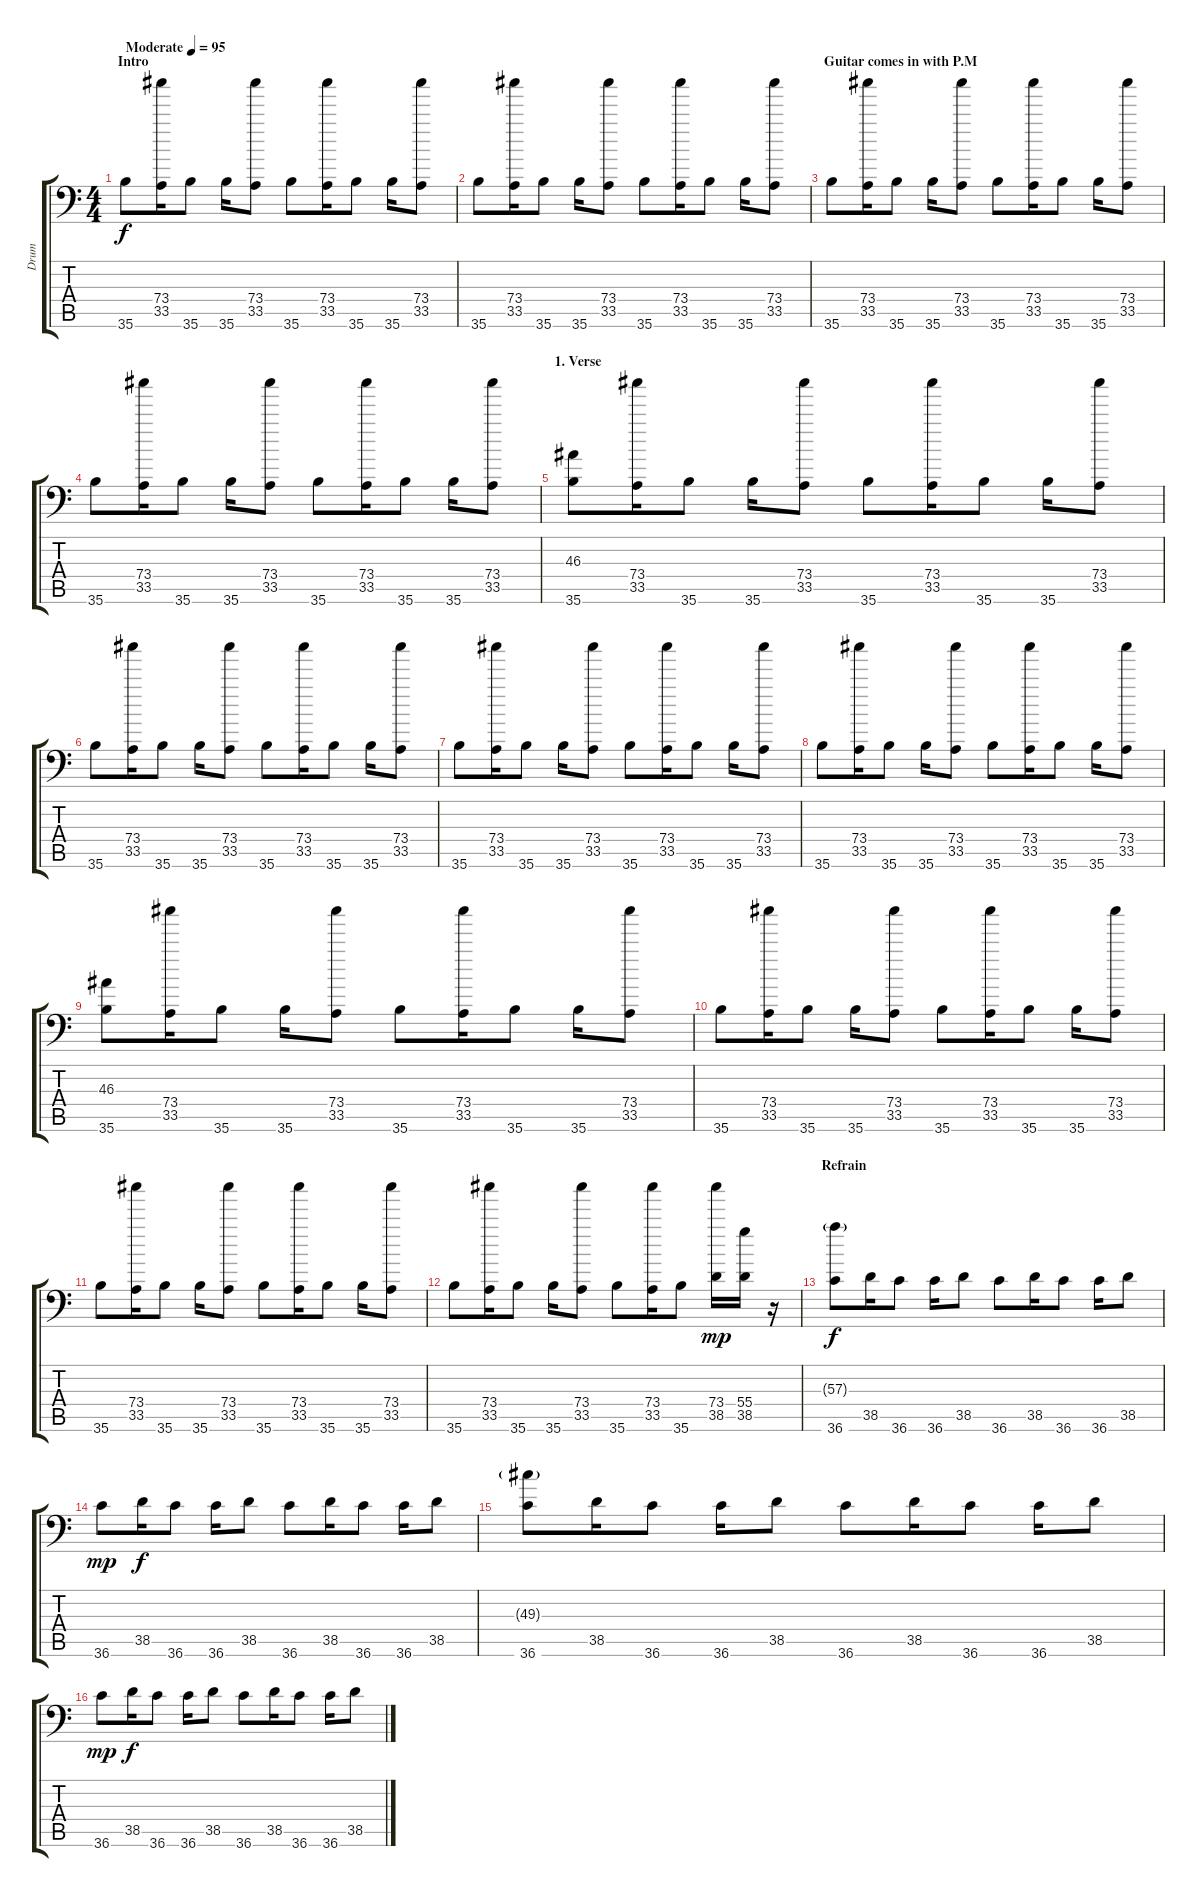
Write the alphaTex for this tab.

\track ("Drum" "Drum") {instrument acousticgrandpiano}
\staff {score tabs}
\tuning (C-1 C-1 C-1 C-1 C-1 C-1) {hide}
\ts (4 4)
\section ("" "Intro")
\tempo (95 "Moderate")
\clef f4
\ks c
35.6.8{dy f instrument acousticgrandpiano} (73.4 33.5).16 35.6.8 35.6.16 (73.4 33.5).8 35.6.8 (73.4 33.5).16 35.6.8 35.6.16 (73.4 33.5).8 |
35.6.8 (73.4 33.5).16 35.6.8 35.6.16 (73.4 33.5).8 35.6.8 (73.4 33.5).16 35.6.8 35.6.16 (73.4 33.5).8 |
\section ("" "Guitar comes in with P.M")
35.6.8 (73.4 33.5).16 35.6.8 35.6.16 (73.4 33.5).8 35.6.8 (73.4 33.5).16 35.6.8 35.6.16 (73.4 33.5).8 |
35.6.8 (73.4 33.5).16 35.6.8 35.6.16 (73.4 33.5).8 35.6.8 (73.4 33.5).16 35.6.8 35.6.16 (73.4 33.5).8 |
\section ("" "1. Verse")
(46.3 35.6).8 (73.4 33.5).16 35.6.8 35.6.16 (73.4 33.5).8 35.6.8 (73.4 33.5).16 35.6.8 35.6.16 (73.4 33.5).8 |
35.6.8 (73.4 33.5).16 35.6.8 35.6.16 (73.4 33.5).8 35.6.8 (73.4 33.5).16 35.6.8 35.6.16 (73.4 33.5).8 |
35.6.8 (73.4 33.5).16 35.6.8 35.6.16 (73.4 33.5).8 35.6.8 (73.4 33.5).16 35.6.8 35.6.16 (73.4 33.5).8 |
35.6.8 (73.4 33.5).16 35.6.8 35.6.16 (73.4 33.5).8 35.6.8 (73.4 33.5).16 35.6.8 35.6.16 (73.4 33.5).8 |
(46.3 35.6).8 (73.4 33.5).16 35.6.8 35.6.16 (73.4 33.5).8 35.6.8 (73.4 33.5).16 35.6.8 35.6.16 (73.4 33.5).8 |
35.6.8 (73.4 33.5).16 35.6.8 35.6.16 (73.4 33.5).8 35.6.8 (73.4 33.5).16 35.6.8 35.6.16 (73.4 33.5).8 |
35.6.8 (73.4 33.5).16 35.6.8 35.6.16 (73.4 33.5).8 35.6.8 (73.4 33.5).16 35.6.8 35.6.16 (73.4 33.5).8 |
35.6.8 (73.4 33.5).16 35.6.8 35.6.16 (73.4 33.5).8 35.6.8 (73.4 33.5).16 35.6.8 (73.4 38.5).16{dy mp} (55.4 38.5).16 r.16 |
\section ("" "Refrain")
(57.3{g} 36.6).8{dy f} 38.5.16 36.6.8 36.6.16 38.5.8 36.6.8 38.5.16 36.6.8 36.6.16 38.5.8 |
36.6.8{dy mp} 38.5.16{dy f} 36.6.8 36.6.16 38.5.8 36.6.8 38.5.16 36.6.8 36.6.16 38.5.8 |
(49.3{g} 36.6).8 38.5.16 36.6.8 36.6.16 38.5.8 36.6.8 38.5.16 36.6.8 36.6.16 38.5.8 |
36.6.8{dy mp} 38.5.16{dy f} 36.6.8 36.6.16 38.5.8 36.6.8 38.5.16 36.6.8 36.6.16 38.5.8
